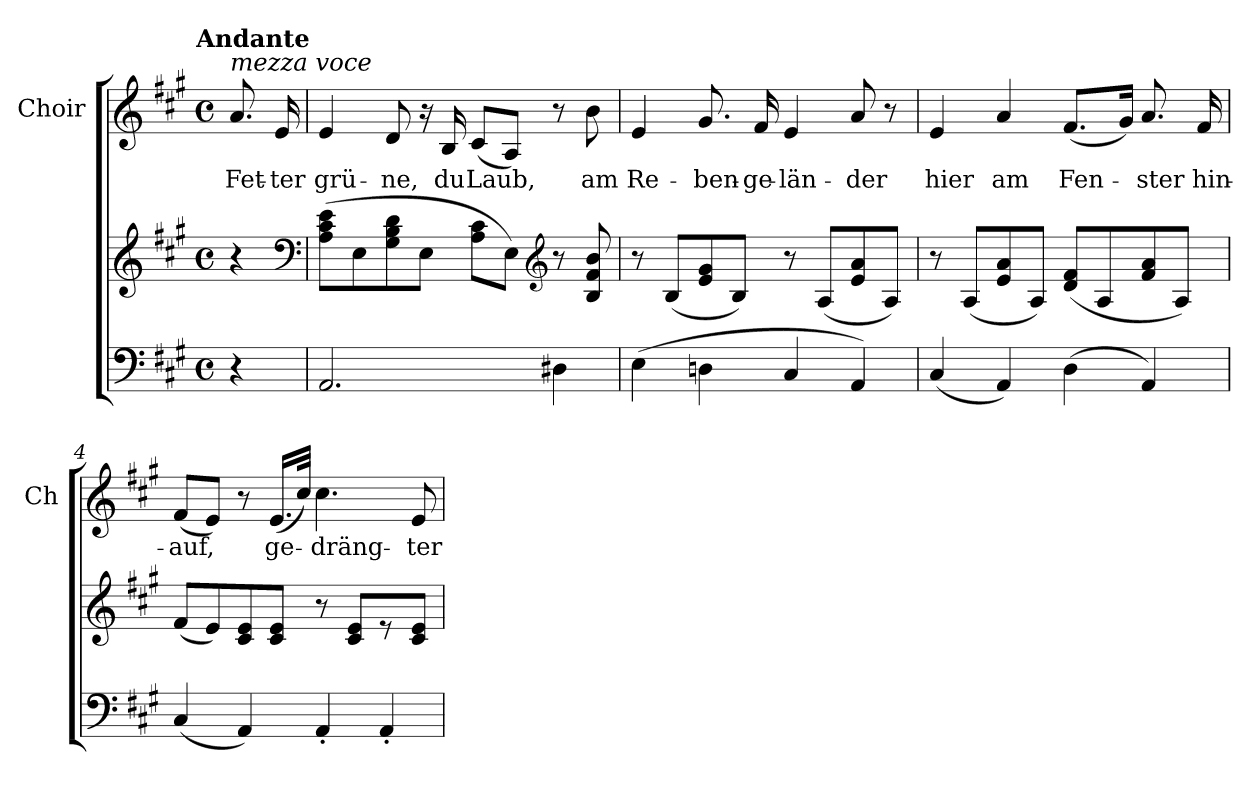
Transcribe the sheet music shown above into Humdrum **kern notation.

**kern	**kern	**kern	**text
*part2	*part2	*part1	*part1
*staff3	*staff2	*staff1	*staff1
*	*	*I"Choir	*
*	*	*I'Ch	*
*clefF4	*clefG2	*clefG2	*
*k[f#c#g#]	*k[f#c#g#]	*k[f#c#g#]	*
!!LO:TX:omd:t=Andante
*M4/4	*M4/4	*M4/4	*
*met(c)	*met(c)	*met(c)	*
*MM120	*MM120	*MM120	*
=	=	=	=
!	!	!LO:TX:a:i:t=mezza voce	!
4r	4r	8.a/	Fet-
.	.	16e/	-ter
*	*clefF4	*	*
=1	=1	=1	=1
2.AA/	(>8A\ 8c#\ 8e\L	4e/	grü-
.	8E\	.	.
.	8G#\ 8B\ 8d\	8d/	-ne,
.	8E\J	16r	.
.	.	16B/	du
.	8A\ 8c#\L	(<8c#/L	Laub,
.	8E\J)	8A/J)	.
*	*clefG2	*	*
4D#X\	8r	8r	.
.	8B/ 8f#/ 8b/	8b\	am
=2	=2	=2	=2
(>4E\	8r	4e/	Re-
.	(<8B/L	.	.
4Dn\	8e/ 8g#/	8.g#/	-ben-
.	8B/J)	.	.
.	.	16f#/	-ge-
4C#/	8r	4e/	-län-
.	(<8A/L	.	.
4AA/)	8e/ 8a/	8a/	-der
.	8A/J)	8r	.
!!LO:LB:g=z
=3	=3	=3	=3
(<4C#/	8r	4e/	hier
.	(<8A/L	.	.
4AA/)	8e/ 8a/	4a/	am
.	8A/J)	.	.
(>4D\	(<8d/ 8f#/L	(<8.f#/L	Fen-
.	8A/	.	.
.	.	16g#/Jk)	.
4AA/)	8f#/ 8a/	8.a/	ster
.	8A/J)	.	.
.	.	16f#/	hin-
=4	=4	=4	=4
(<4C#/	(<8f#/L	(<8f#/L	-auf,
.	8e/)	8e/J)	.
4AA/)	8c#/ 8e/	8r	.
.	8c#/ 8e/J	(<16.e/LL	ge-
.	.	32cc#/JJk)	.
4AA'/	8r	4.cc#\	-dräng-
.	8c#/ 8e/L	.	.
4AA'/	8r	.	.
.	8c#/ 8e/J	8e/	-ter
=	=	=	=
*-	*-	*-	*-
